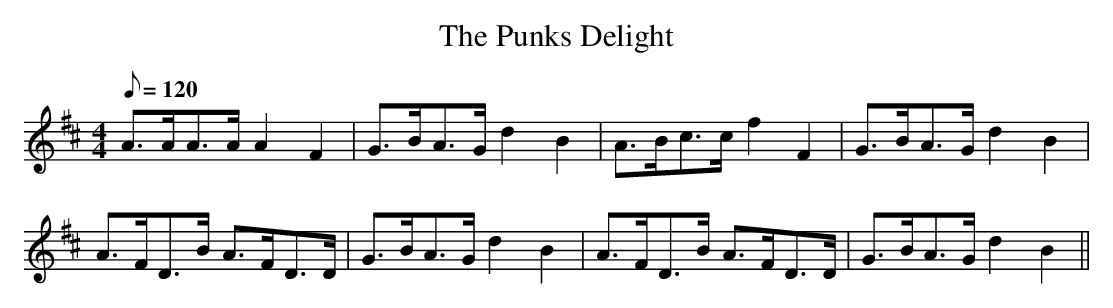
X:1
T:The Punks Delight
L:1/8
M:4/4
Q:120
K:D
A>AA>A A2F2|G>BA>G d2B2|A>Bc>c f2F2|G>BA>G d2B2|
A>FD>B A>FD>D|G>BA>G d2B2|A>FD>B A>FD>D|G>BA>G d2B2||
